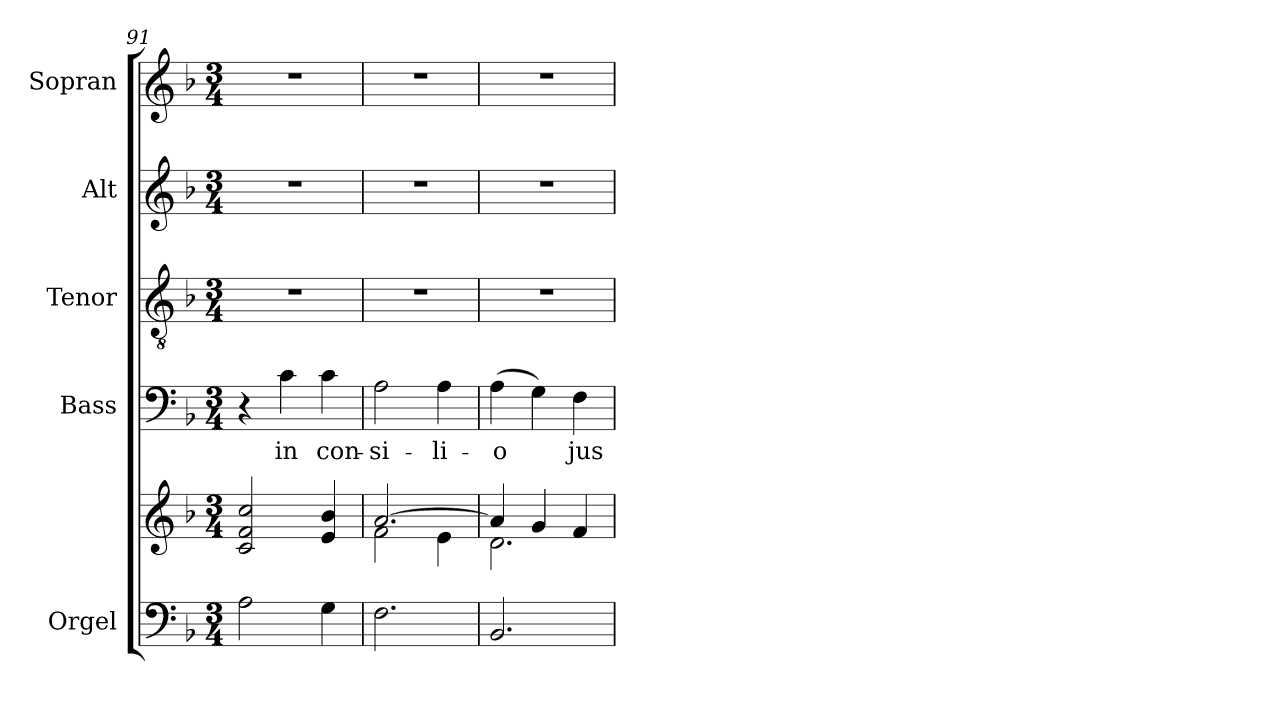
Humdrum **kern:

**kern	**kern	**kern	**text	**kern	**kern	**kern
*part5	*part5	*part4	*part4	*part3	*part2	*part1
*staff6	*staff5	*staff4	*staff4	*staff3	*staff2	*staff1
*I"Orgel	*	*I"Bass	*	*I"Tenor	*I"Alt	*I"Sopran
*I'Org.	*	*I'B.	*	*I'T.	*I'A.	*I'S.
!!LO:LB:g=z
*clefF4	*clefG2	*clefF4	*	*clefGv2	*clefG2	*clefG2
*k[b-]	*k[b-]	*k[b-]	*	*k[b-]	*k[b-]	*k[b-]
*F:	*F:	*F:	*	*F:	*F:	*F:
*M3/4	*M3/4	*M3/4	*	*M3/4	*M3/4	*M3/4
=91	=91	=91	=91	=91	=91	=91
2A\	2c/ 2f/ 2cc/	4r	.	2.r	2.r	2.r
!	!	!	!LO:LY:b	!	!	!
.	.	4c\	in	.	.	.
!	!	!	!LO:LY:b	!	!	!
4G\	4e/ 4b-/	4c\	con-	.	.	.
=92	=92	=92	=92	=92	=92	=92
*	*^	*	*	*	*	*
!	!	!	!	!LO:LY:b	!	!	!
2.F\	[>2.a/	2f\	2A\	-si-	2.r	2.r	2.r
!	!	!	!	!LO:LY:b	!	!	!
.	.	4e\	4A\	-li-	.	.	.
=93	=93	=93	=93	=93	=93	=93	=93
!	!	!	!	!LO:LY:b	!	!	!
2.BB-/	4a/]	2.d\	(>4A\	-o	2.r	2.r	2.r
.	4g/	.	4G\)	.	.	.	.
!	!	!	!	!LO:LY:b	!	!	!
.	4f/	.	4F\	jus-	.	.	.
*	*v	*v	*	*	*	*	*
=	=	=	=	=	=	=
*-	*-	*-	*-	*-	*-	*-
